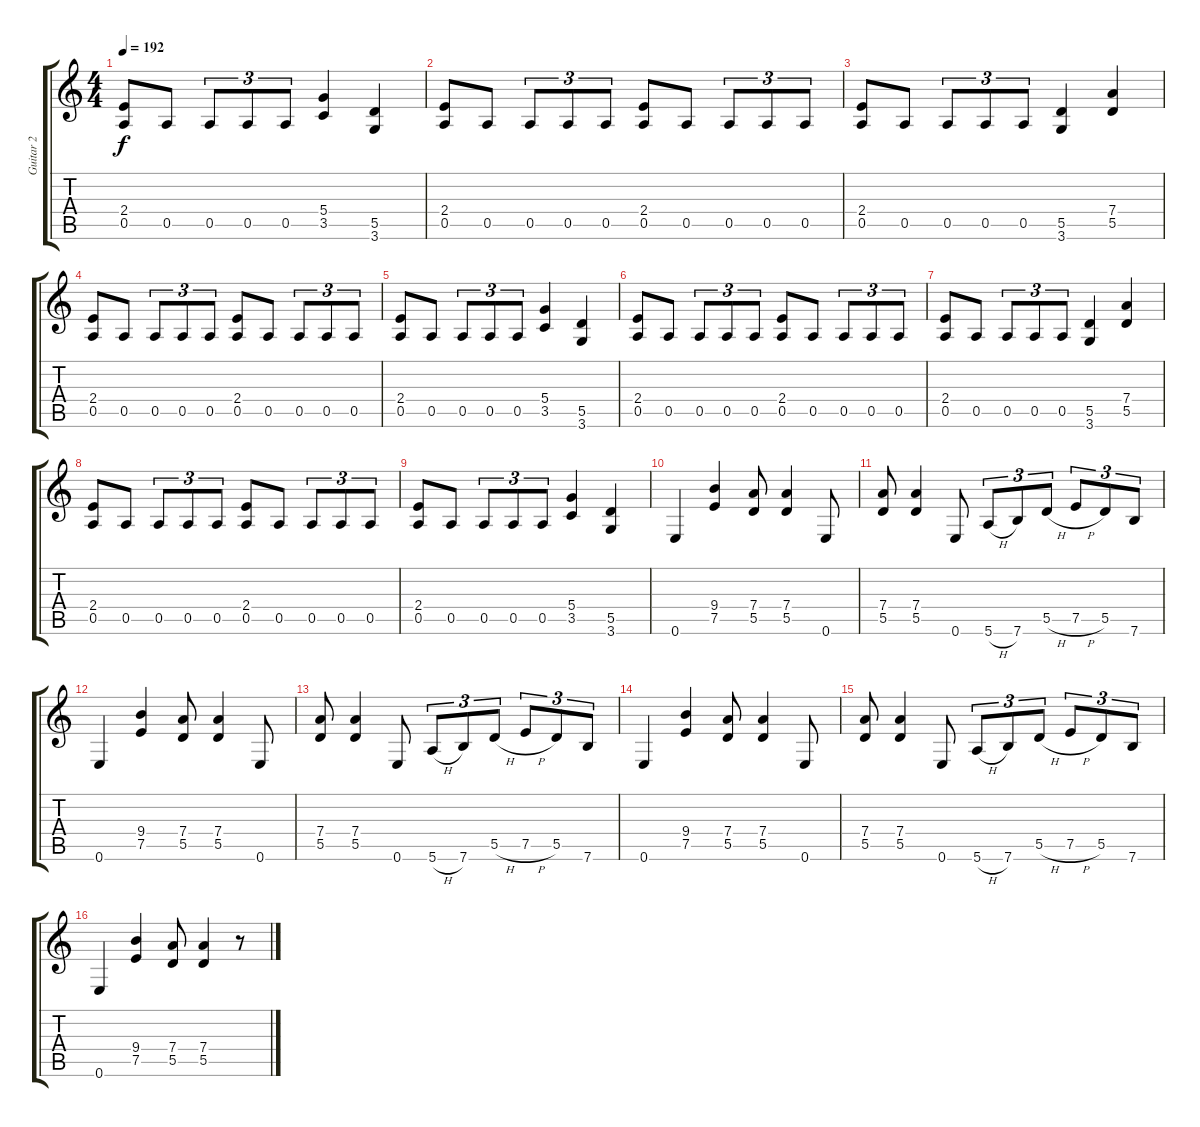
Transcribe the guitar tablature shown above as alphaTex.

\track ("Guitar 2" "Guitar 2") {instrument overdrivenguitar}
\staff {score tabs}
\tuning (E4 B3 G3 D3 A2 E2) {hide}
\ts (4 4)
\tempo 192
\clef g2
\ks c
(2.4 0.5).8{dy f} 0.5.8 0.5.8{tu (3 2)} 0.5.8{tu (3 2)} 0.5.8{tu (3 2)} (5.4 3.5).4 (5.5 3.6).4 |
(2.4 0.5).8 0.5.8 0.5.8{tu (3 2)} 0.5.8{tu (3 2)} 0.5.8{tu (3 2)} (2.4 0.5).8 0.5.8 0.5.8{tu (3 2)} 0.5.8{tu (3 2)} 0.5.8{tu (3 2)} |
(2.4 0.5).8 0.5.8 0.5.8{tu (3 2)} 0.5.8{tu (3 2)} 0.5.8{tu (3 2)} (5.5 3.6).4 (7.4 5.5).4 |
(2.4 0.5).8 0.5.8 0.5.8{tu (3 2)} 0.5.8{tu (3 2)} 0.5.8{tu (3 2)} (2.4 0.5).8 0.5.8 0.5.8{tu (3 2)} 0.5.8{tu (3 2)} 0.5.8{tu (3 2)} |
(2.4 0.5).8 0.5.8 0.5.8{tu (3 2)} 0.5.8{tu (3 2)} 0.5.8{tu (3 2)} (5.4 3.5).4 (5.5 3.6).4 |
(2.4 0.5).8 0.5.8 0.5.8{tu (3 2)} 0.5.8{tu (3 2)} 0.5.8{tu (3 2)} (2.4 0.5).8 0.5.8 0.5.8{tu (3 2)} 0.5.8{tu (3 2)} 0.5.8{tu (3 2)} |
(2.4 0.5).8 0.5.8 0.5.8{tu (3 2)} 0.5.8{tu (3 2)} 0.5.8{tu (3 2)} (5.5 3.6).4 (7.4 5.5).4 |
(2.4 0.5).8 0.5.8 0.5.8{tu (3 2)} 0.5.8{tu (3 2)} 0.5.8{tu (3 2)} (2.4 0.5).8 0.5.8 0.5.8{tu (3 2)} 0.5.8{tu (3 2)} 0.5.8{tu (3 2)} |
(2.4 0.5).8 0.5.8 0.5.8{tu (3 2)} 0.5.8{tu (3 2)} 0.5.8{tu (3 2)} (5.4 3.5).4 (5.5 3.6).4 |
0.6.4 (9.4 7.5).4 (7.4 5.5).8 (7.4 5.5).4 0.6.8 |
(7.4 5.5).8 (7.4 5.5).4 0.6.8 5.6{h}.8{tu (3 2)} 7.6.8{tu (3 2)} 5.5{h}.8{tu (3 2)} 7.5{h}.8{tu (3 2)} 5.5.8{tu (3 2)} 7.6.8{tu (3 2)} |
0.6.4 (9.4 7.5).4 (7.4 5.5).8 (7.4 5.5).4 0.6.8 |
(7.4 5.5).8 (7.4 5.5).4 0.6.8 5.6{h}.8{tu (3 2)} 7.6.8{tu (3 2)} 5.5{h}.8{tu (3 2)} 7.5{h}.8{tu (3 2)} 5.5.8{tu (3 2)} 7.6.8{tu (3 2)} |
0.6.4 (9.4 7.5).4 (7.4 5.5).8 (7.4 5.5).4 0.6.8 |
(7.4 5.5).8 (7.4 5.5).4 0.6.8 5.6{h}.8{tu (3 2)} 7.6.8{tu (3 2)} 5.5{h}.8{tu (3 2)} 7.5{h}.8{tu (3 2)} 5.5.8{tu (3 2)} 7.6.8{tu (3 2)} |
0.6.4 (9.4 7.5).4 (7.4 5.5).8 (7.4 5.5).4 r.8
